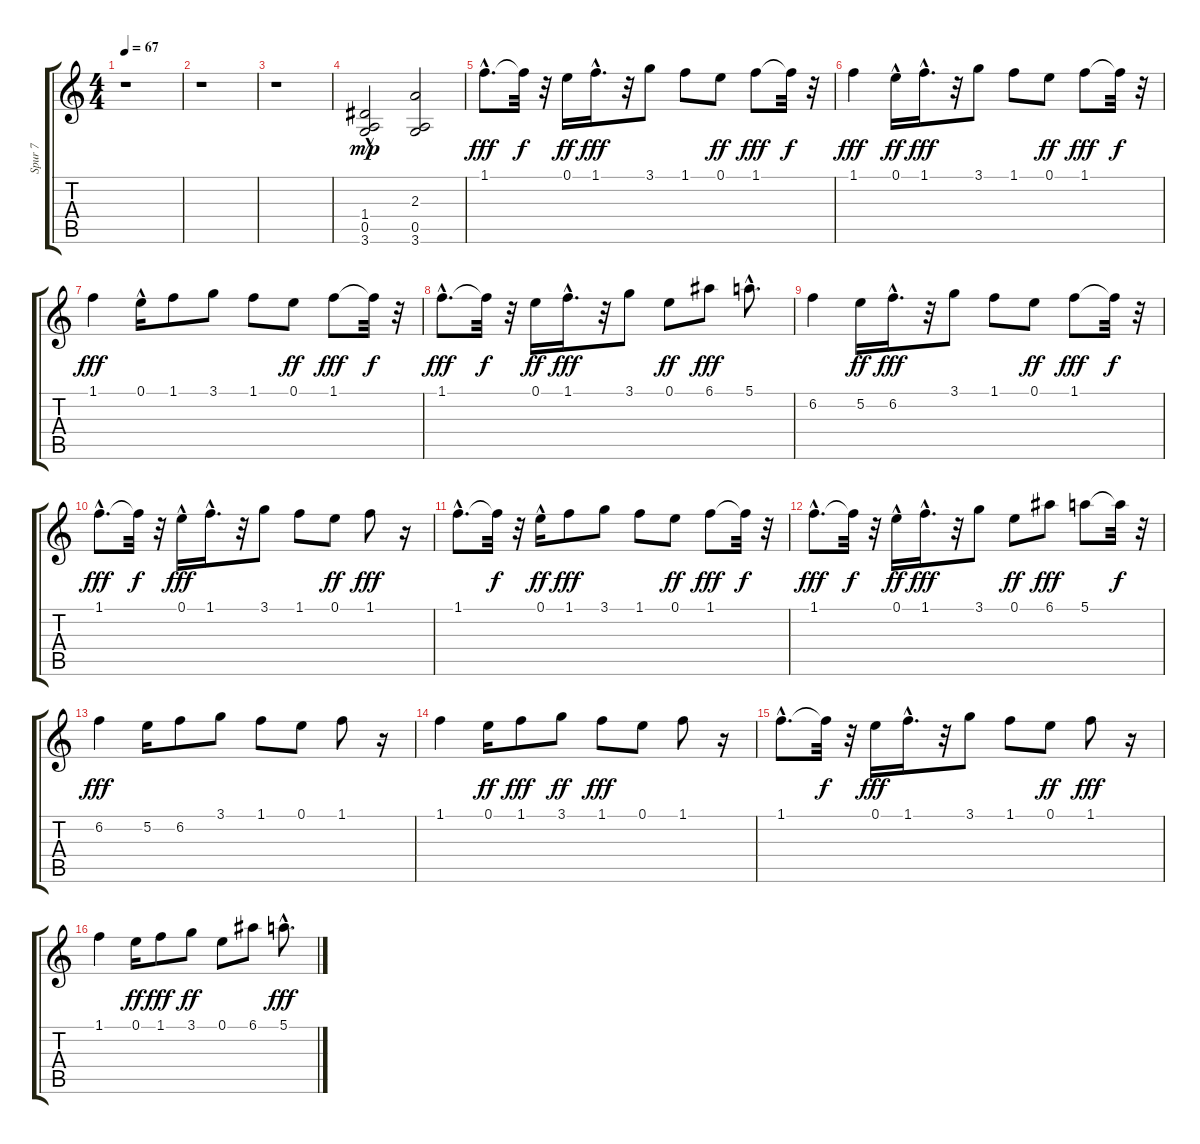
\track ("Spur 7" "Spur 7") {instrument distortionguitar}
\staff {score tabs}
\tuning (E4 B3 G3 D3 A2 E2) {hide}
\ts (4 4)
\tempo 67
\clef g2
\ks c
r.1{dy f} |
r.1 |
r.1 |
(1.4{hac} 0.5{hac} 3.6).2{dy mp} (2.3 0.5 3.6).2 |
1.1{hac}.8{d dy fff} 1.1{t}.32{dy f} r.32 0.1.16{dy ff} 1.1{hac}.16{d dy fff} r.32 3.1.8 1.1.8 0.1.8{dy ff} 1.1.8{dy fff} 1.1{t}.32{dy f} r.32 |
1.1.4{dy fff} 0.1{hac}.16{dy ff} 1.1{hac}.16{d dy fff} r.32 3.1.8 1.1.8 0.1.8{dy ff} 1.1.8{dy fff} 1.1{t}.32{dy f} r.32 |
1.1.4{dy fff} 0.1{hac}.16 1.1.8 3.1.8 1.1.8 0.1.8{dy ff} 1.1.8{dy fff} 1.1{t}.32{dy f} r.32 |
1.1{hac}.8{d dy fff} 1.1{t}.32{dy f} r.32 0.1.16{dy ff} 1.1{hac}.16{d dy fff} r.32 3.1.8 0.1.8{dy ff} 6.1.8{dy fff} 5.1{hac}.8{d} |
6.2.4 5.2.16{dy ff} 6.2{hac}.16{d dy fff} r.32 3.1.8 1.1.8 0.1.8{dy ff} 1.1.8{dy fff} 1.1{t}.32{dy f} r.32 |
1.1{hac}.8{d dy fff} 1.1{t}.32{dy f} r.32 0.1{hac}.16{dy fff} 1.1{hac}.16{d} r.32 3.1.8 1.1.8 0.1.8{dy ff} 1.1.8{dy fff} r.16 |
1.1{hac}.8{d} 1.1{t}.32{dy f} r.32 0.1{hac}.16{dy ff} 1.1.8{dy fff} 3.1.8 1.1.8 0.1.8{dy ff} 1.1.8{dy fff} 1.1{t}.32{dy f} r.32 |
1.1{hac}.8{d dy fff} 1.1{t}.32{dy f} r.32 0.1{hac}.16{dy ff} 1.1{hac}.16{d dy fff} r.32 3.1.8 0.1.8{dy ff} 6.1.8{dy fff} 5.1.8 5.1{t}.32{dy f} r.32 |
6.2.4{dy fff} 5.2.16 6.2.8 3.1.8 1.1.8 0.1.8 1.1.8 r.16 |
1.1.4 0.1.16{dy ff} 1.1.8{dy fff} 3.1.8{dy ff} 1.1.8{dy fff} 0.1.8 1.1.8 r.16 |
1.1{hac}.8{d} 1.1{t}.32{dy f} r.32 0.1.16{dy fff} 1.1{hac}.16{d} r.32 3.1.8 1.1.8 0.1.8{dy ff} 1.1.8{dy fff} r.16 |
1.1.4 0.1.16{dy ff} 1.1.8{dy fff} 3.1.8{dy ff} 0.1.8 6.1.8 5.1{hac}.8{d dy fff}
